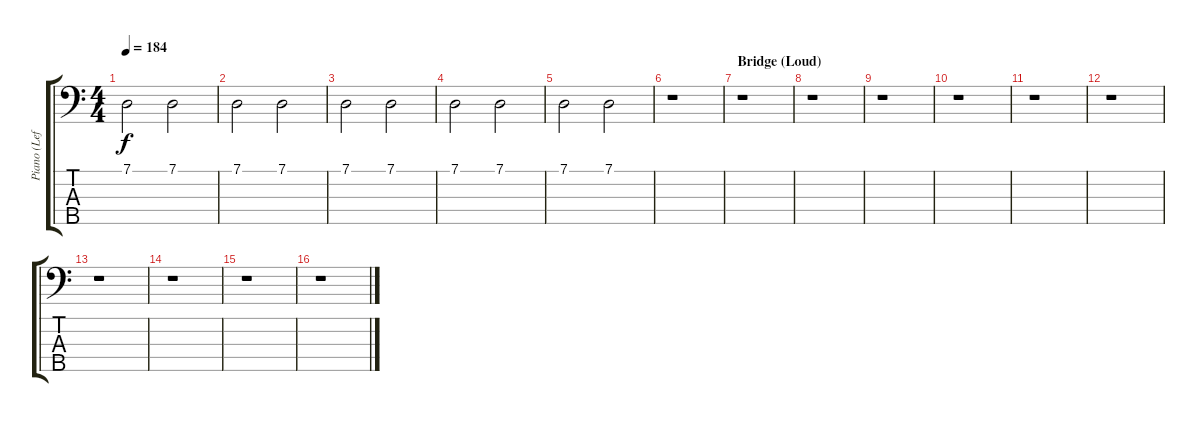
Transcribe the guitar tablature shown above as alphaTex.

\track ("Piano (Left Hand)" "Piano (Lef") {instrument acousticgrandpiano}
\staff {score tabs}
\tuning (G2 D2 A1 E1 B0) {hide}
\ts (4 4)
\tempo 184
\clef f4
\ks c
7.1.2{dy f} 7.1.2 |
7.1.2 7.1.2 |
7.1.2 7.1.2 |
7.1.2 7.1.2 |
7.1.2 7.1.2 |
r.1 |
\section ("" "Bridge (Loud)")
r.1 |
r.1 |
r.1 |
r.1 |
r.1 |
r.1 |
r.1 |
r.1 |
r.1 |
r.1
